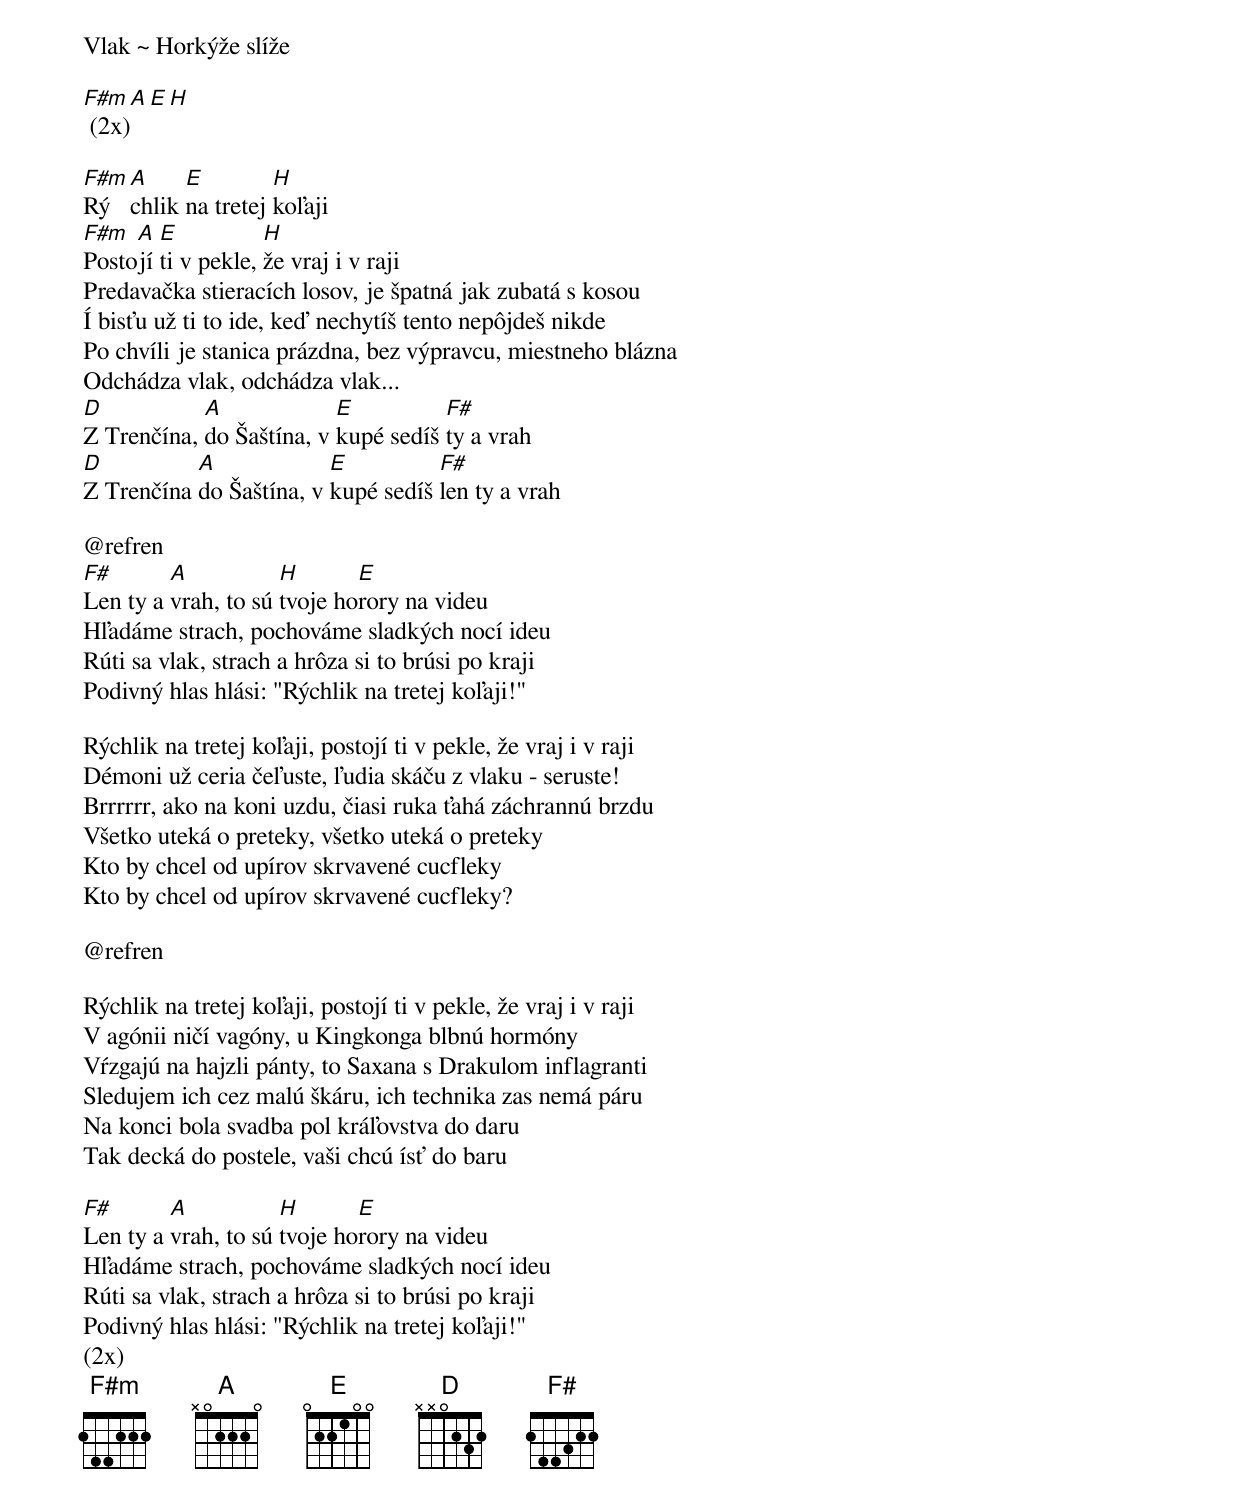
Vlak ~ Horkýže slíže

[F#m A E H] (2x)

[F#m]Rý[A]chlik [E]na tretej [H]koľaji
[F#m]Posto[A]jí [E]ti v pekle, [H]že vraj i v raji
Predavačka stieracích losov, je špatná jak zubatá s kosou
Í bisťu už ti to ide, keď nechytíš tento nepôjdeš nikde
Po chvíli je stanica prázdna, bez výpravcu, miestneho blázna
Odchádza vlak, odchádza vlak...
[D]Z Trenčína, [A]do Šaštína, v [E]kupé sedíš [F#]ty a vrah
[D]Z Trenčína [A]do Šaštína, v [E]kupé sedíš [F#]len ty a vrah

@refren
[F#]Len ty a [A]vrah, to sú [H]tvoje ho[E]rory na videu
Hľadáme strach, pochováme sladkých nocí ideu
Rúti sa vlak, strach a hrôza si to brúsi po kraji
Podivný hlas hlási: "Rýchlik na tretej koľaji!"

Rýchlik na tretej koľaji, postojí ti v pekle, že vraj i v raji
Démoni už ceria čeľuste, ľudia skáču z vlaku - seruste!
Brrrrrr, ako na koni uzdu, čiasi ruka ťahá záchrannú brzdu
Všetko uteká o preteky, všetko uteká o preteky
Kto by chcel od upírov skrvavené cucfleky
Kto by chcel od upírov skrvavené cucfleky?

@refren

Rýchlik na tretej koľaji, postojí ti v pekle, že vraj i v raji
V agónii ničí vagóny, u Kingkonga blbnú hormóny
Vŕzgajú na hajzli pánty, to Saxana s Drakulom inflagranti
Sledujem ich cez malú škáru, ich technika zas nemá páru
Na konci bola svadba pol kráľovstva do daru
Tak decká do postele, vaši chcú ísť do baru

[F#]Len ty a [A]vrah, to sú [H]tvoje ho[E]rory na videu
Hľadáme strach, pochováme sladkých nocí ideu
Rúti sa vlak, strach a hrôza si to brúsi po kraji
Podivný hlas hlási: "Rýchlik na tretej koľaji!"
(2x)
